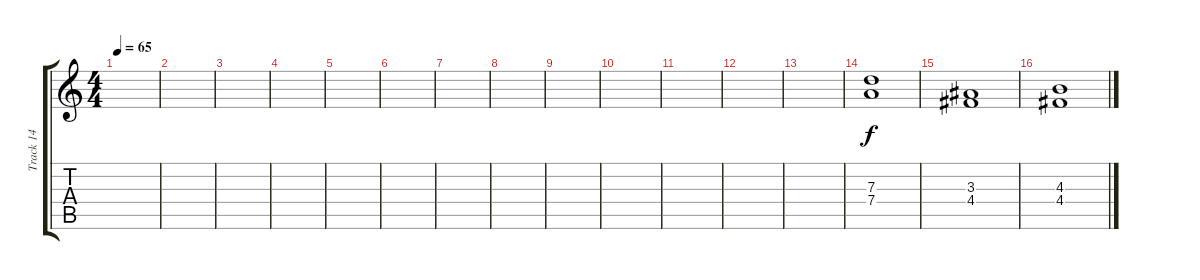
\track ("Track 14" "Track 14") {instrument distortionguitar}
\staff {score tabs}
\tuning (E4 B3 G3 D3 A2 E2) {hide}
\ts (4 4)
\tempo 65
\clef g2
\ks c
|
|
|
|
|
|
|
|
|
|
|
|
|
(7.3 7.4).1 |
(3.3 4.4).1 |
(4.3 4.4).1
